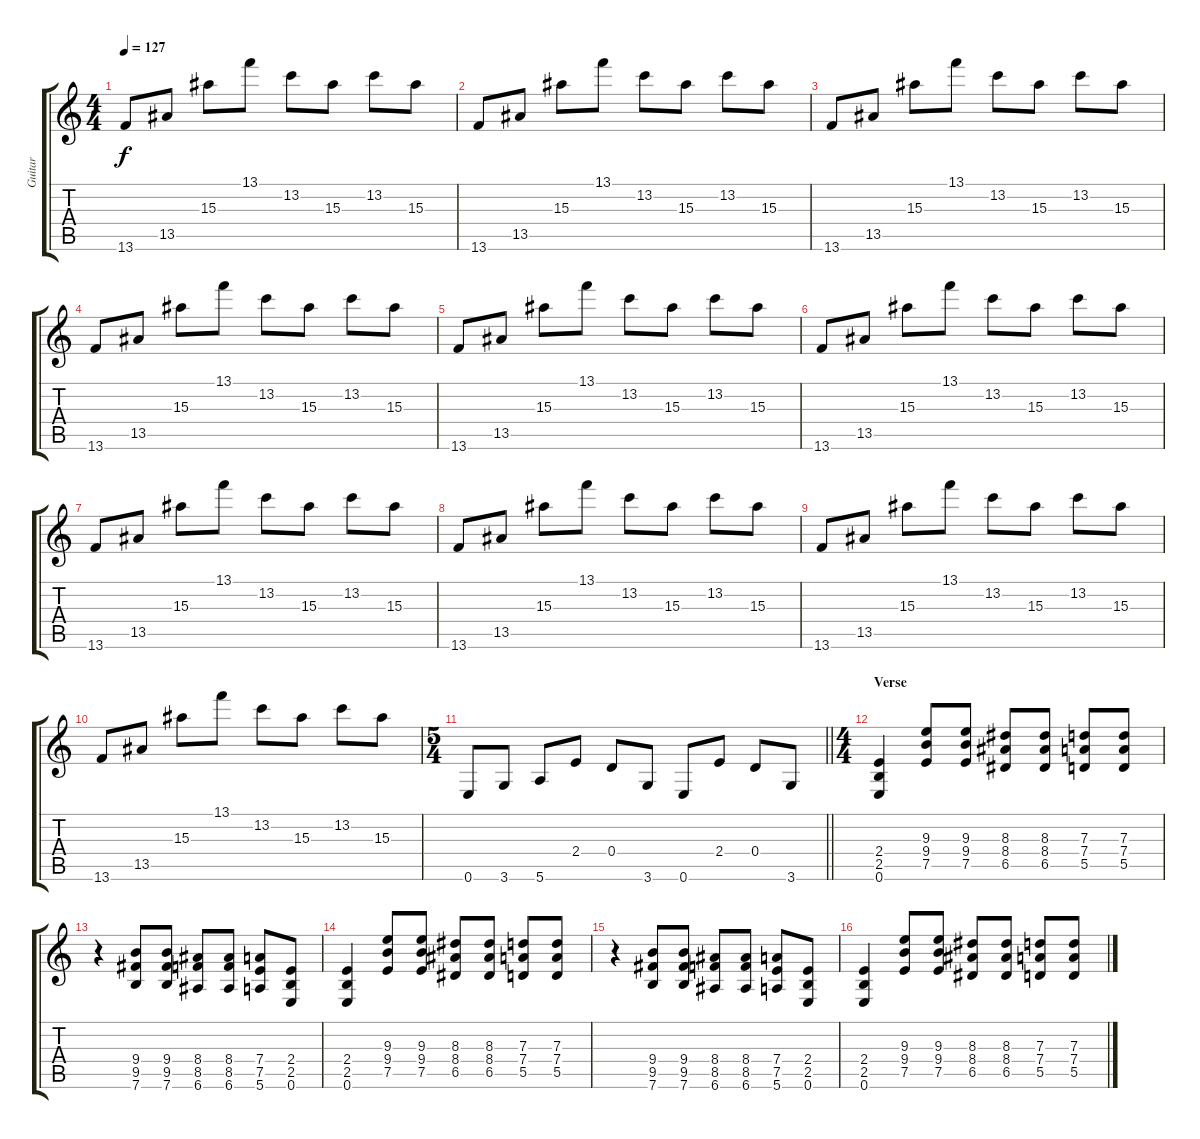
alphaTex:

\track ("Guitar" "Guitar") {instrument distortionguitar}
\staff {score tabs}
\tuning (E4 B3 G3 D3 A2 E2) {hide}
\ts (4 4)
\tempo 127
\clef g2
\ks c
13.6.8{dy f} 13.5.8 15.3.8 13.1.8 13.2.8 15.3.8 13.2.8 15.3.8 |
13.6.8 13.5.8 15.3.8 13.1.8 13.2.8 15.3.8 13.2.8 15.3.8 |
13.6.8 13.5.8 15.3.8 13.1.8 13.2.8 15.3.8 13.2.8 15.3.8 |
13.6.8 13.5.8 15.3.8 13.1.8 13.2.8 15.3.8 13.2.8 15.3.8 |
13.6.8 13.5.8 15.3.8 13.1.8 13.2.8 15.3.8 13.2.8 15.3.8 |
13.6.8 13.5.8 15.3.8 13.1.8 13.2.8 15.3.8 13.2.8 15.3.8 |
13.6.8 13.5.8 15.3.8 13.1.8 13.2.8 15.3.8 13.2.8 15.3.8 |
13.6.8 13.5.8 15.3.8 13.1.8 13.2.8 15.3.8 13.2.8 15.3.8 |
13.6.8 13.5.8 15.3.8 13.1.8 13.2.8 15.3.8 13.2.8 15.3.8 |
13.6.8 13.5.8 15.3.8 13.1.8 13.2.8 15.3.8 13.2.8 15.3.8 |
\ts (5 4)
\barLineRight lightlight
0.6.8 3.6.8 5.6.8 2.4.8 0.4.8 3.6.8 0.6.8 2.4.8 0.4.8 3.6.8 |
\ts (4 4)
\section ("" "Verse")
(2.4 2.5 0.6).4 (9.3 9.4 7.5).8 (9.3 9.4 7.5).8 (8.3 8.4 6.5).8 (8.3 8.4 6.5).8 (7.3 7.4 5.5).8 (7.3 7.4 5.5).8 |
r.4 (9.4 9.5 7.6).8 (9.4 9.5 7.6).8 (8.4 8.5 6.6).8 (8.4 8.5 6.6).8 (7.4 7.5 5.6).8 (2.4 2.5 0.6).8 |
(2.4 2.5 0.6).4 (9.3 9.4 7.5).8 (9.3 9.4 7.5).8 (8.3 8.4 6.5).8 (8.3 8.4 6.5).8 (7.3 7.4 5.5).8 (7.3 7.4 5.5).8 |
r.4 (9.4 9.5 7.6).8 (9.4 9.5 7.6).8 (8.4 8.5 6.6).8 (8.4 8.5 6.6).8 (7.4 7.5 5.6).8 (2.4 2.5 0.6).8 |
(2.4 2.5 0.6).4 (9.3 9.4 7.5).8 (9.3 9.4 7.5).8 (8.3 8.4 6.5).8 (8.3 8.4 6.5).8 (7.3 7.4 5.5).8 (7.3 7.4 5.5).8
